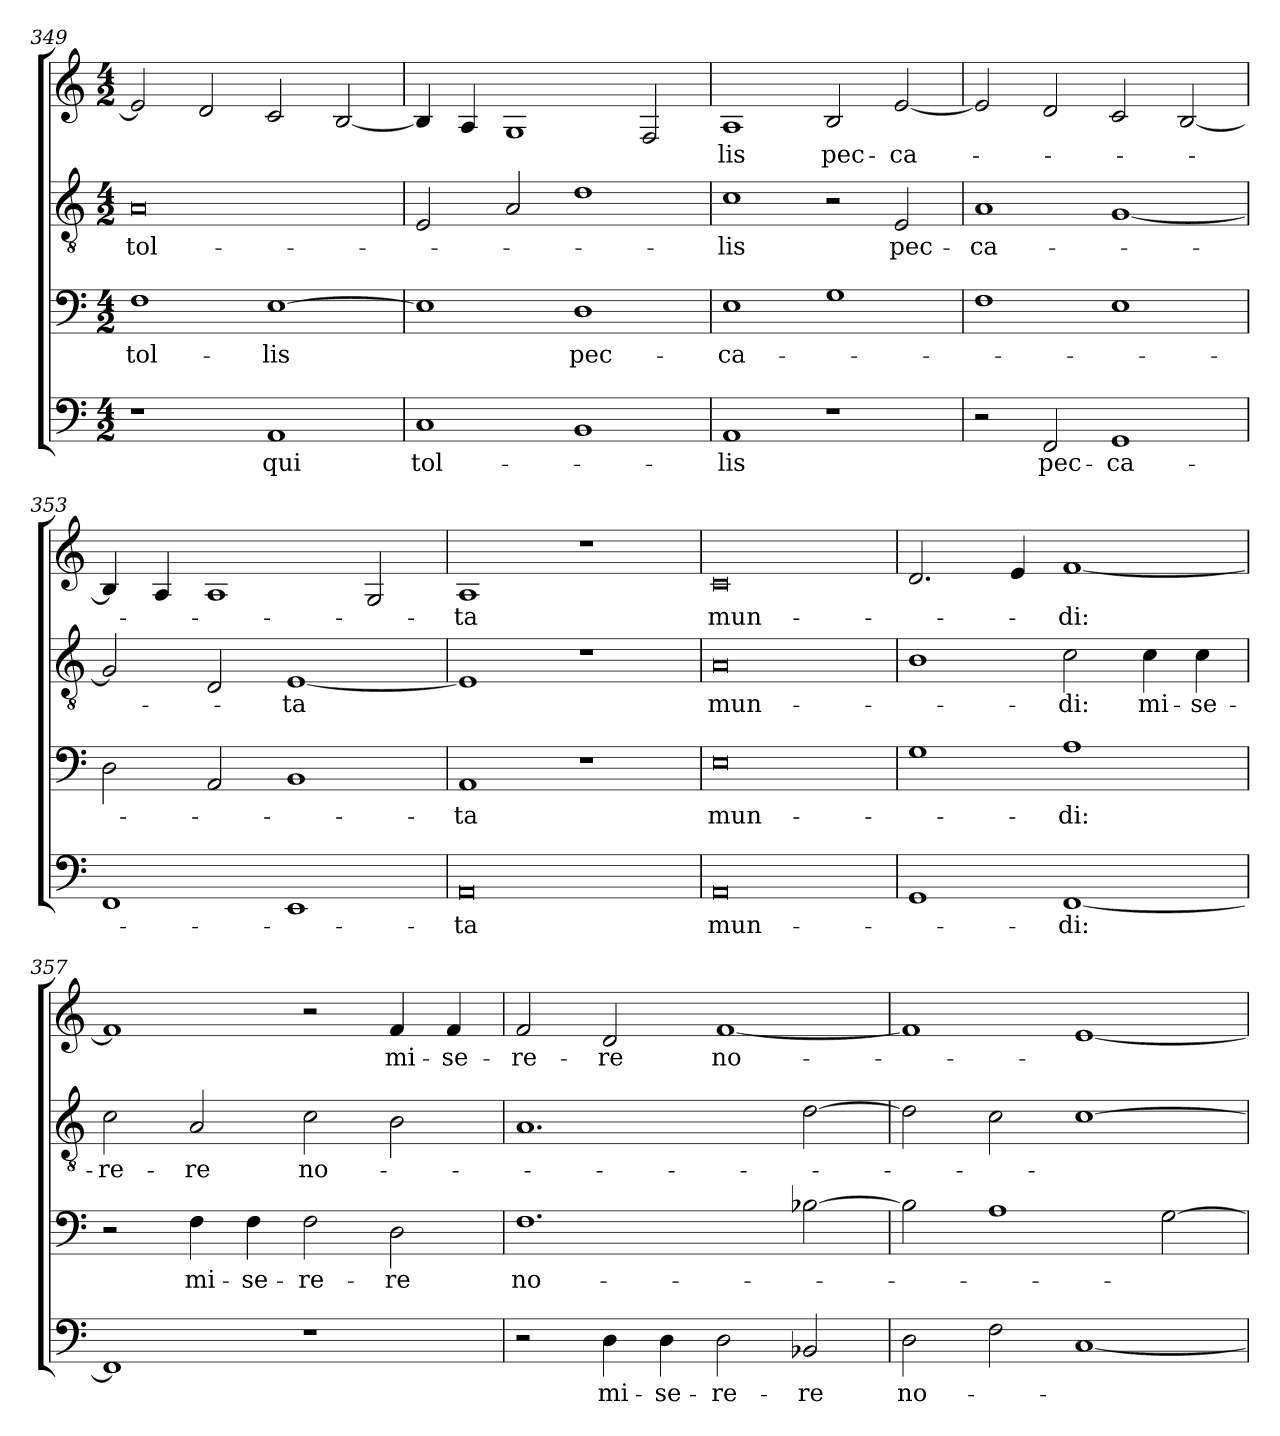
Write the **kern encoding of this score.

**kern	**text	**kern	**text	**kern	**text	**kern	**text
*part4	*part4	*part3	*part3	*part2	*part2	*part1	*part1
*staff4	*staff4	*staff3	*staff3	*staff2	*staff2	*staff1	*staff1
!!LO:LB:g=z
*clefF4	*	*clefF4	*	*clefGv2	*	*clefG2	*
*k[]	*	*k[]	*	*k[]	*	*k[]	*
*C:	*	*C:	*	*C:	*	*C:	*
*M4/2	*	*M4/2	*	*M4/2	*	*M4/2	*
=349	=349	=349	=349	=349	=349	=349	=349
!	!	!	!LO:LY:b	!	!LO:LY:b	!	!
1r	.	1F	tol-	0A	tol-	2e/]	.
.	.	.	.	.	.	2d/	.
!	!LO:LY:b	!	!LO:LY:b	!	!	!	!
1AA	qui	[1E	-lis	.	.	2c/	.
.	.	.	.	.	.	[2B/	.
=350	=350	=350	=350	=350	=350	=350	=350
!	!LO:LY:b	!	!	!	!	!	!
1C	tol-	1E]	.	2E/	.	4B/]	.
.	.	.	.	.	.	4A/	.
.	.	.	.	2A/	.	1G	.
!	!	!	!LO:LY:b	!	!	!	!
1BB	.	1D	pec-	1d	.	.	.
.	.	.	.	.	.	2F/	.
=351	=351	=351	=351	=351	=351	=351	=351
!	!LO:LY:b	!	!LO:LY:b	!	!LO:LY:b	!	!LO:LY:b
1AA	-lis	1E	-ca-	1c	-lis	1A	-lis
!	!	!	!	!	!	!	!LO:LY:b
1r	.	1G	.	2r	.	2B/	pec-
!	!	!	!	!	!LO:LY:b	!	!LO:LY:b
.	.	.	.	2E/	pec-	[2e/	-ca-
=352	=352	=352	=352	=352	=352	=352	=352
!	!	!	!	!	!LO:LY:b	!	!
2r	.	1F	.	1A	-ca-	2e/]	.
!	!LO:LY:b	!	!	!	!	!	!
2FF/	pec-	.	.	.	.	2d/	.
!	!LO:LY:b	!	!	!	!	!	!
1GG	-ca-	1E	.	[1G	.	2c/	.
.	.	.	.	.	.	[2B/	.
=353	=353	=353	=353	=353	=353	=353	=353
1FF	.	2D\	.	2G/]	.	4B/]	.
.	.	.	.	.	.	4A/	.
.	.	2AA/	.	2D/	.	1A	.
!	!	!	!	!	!LO:LY:b	!	!
1EE	.	1BB	.	[1E	-ta	.	.
.	.	.	.	.	.	2G/	.
=354	=354	=354	=354	=354	=354	=354	=354
!	!LO:LY:b	!	!LO:LY:b	!	!	!	!LO:LY:b
0AA	-ta	1AA	-ta	1E]	.	1A	-ta
.	.	1r	.	1r	.	1r	.
!!LO:LB:g=z
=355	=355	=355	=355	=355	=355	=355	=355
!	!LO:LY:b	!	!LO:LY:b	!	!LO:LY:b	!	!LO:LY:b
0AA	mun-	0E	mun-	0A	mun-	0c	mun-
=356	=356	=356	=356	=356	=356	=356	=356
1GG	.	1G	.	1B	.	2.d/	.
.	.	.	.	.	.	4e/	.
!	!LO:LY:b	!	!LO:LY:b	!	!LO:LY:b	!	!LO:LY:b
[1FF	-di:	1A	-di:	2c\	-di:	[1f	-di:
!	!	!	!	!	!LO:LY:b	!	!
.	.	.	.	4c\	mi-	.	.
!	!	!	!	!	!LO:LY:b	!	!
.	.	.	.	4c\	-se-	.	.
=357	=357	=357	=357	=357	=357	=357	=357
!	!	!	!	!	!LO:LY:b	!	!
1FF]	.	2r	.	2c\	-re-	1f]	.
!	!	!	!LO:LY:b	!	!LO:LY:b	!	!
.	.	4F\	mi-	2A/	-re	.	.
!	!	!	!LO:LY:b	!	!	!	!
.	.	4F\	-se-	.	.	.	.
!	!	!	!LO:LY:b	!	!LO:LY:b	!	!
1r	.	2F\	-re-	2c\	no-	2r	.
!	!	!	!LO:LY:b	!	!	!	!LO:LY:b
.	.	2D\	-re	2B\	.	4f/	mi-
!	!	!	!	!	!	!	!LO:LY:b
.	.	.	.	.	.	4f/	-se-
=358	=358	=358	=358	=358	=358	=358	=358
!	!	!	!LO:LY:b	!	!	!	!LO:LY:b
2r	.	1.F	no-	1.A	.	2f/	-re-
!	!LO:LY:b	!	!	!	!	!	!LO:LY:b
4D\	mi-	.	.	.	.	2d/	-re
!	!LO:LY:b	!	!	!	!	!	!
4D\	-se-	.	.	.	.	.	.
!	!LO:LY:b	!	!	!	!	!	!LO:LY:b
2D\	-re-	.	.	.	.	[1f	no-
!	!LO:LY:b	!	!	!	!	!	!
2BB-X/	-re	[2B-X\	.	[2d\	.	.	.
=359	=359	=359	=359	=359	=359	=359	=359
!	!LO:LY:b	!	!	!	!	!	!
2D\	no-	2B-\]	.	2d\]	.	1f]	.
2F\	.	1A	.	2c\	.	.	.
[1C	.	.	.	[1c	.	[1e	.
.	.	[2G\	.	.	.	.	.
=	=	=	=	=	=	=	=
*-	*-	*-	*-	*-	*-	*-	*-
